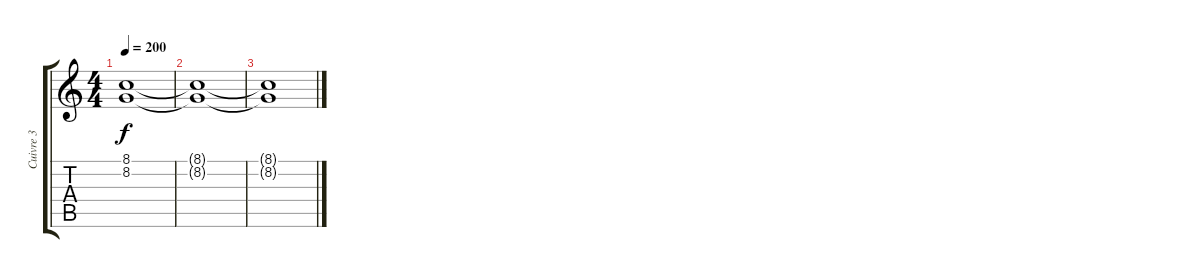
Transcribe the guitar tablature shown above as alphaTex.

\track ("Cuivre 3" "Cuivre 3") {instrument trumpet}
\staff {score tabs}
\tuning (E4 B3 G3 D3 A2 E2) {hide}
\ts (4 4)
\tempo 200
\clef g2
\ks c
(8.1{t} 8.2{t}).1{dy f volume 0} |
(8.1{t} 8.2{t}).1 |
(8.1{t} 8.2{t}).1
